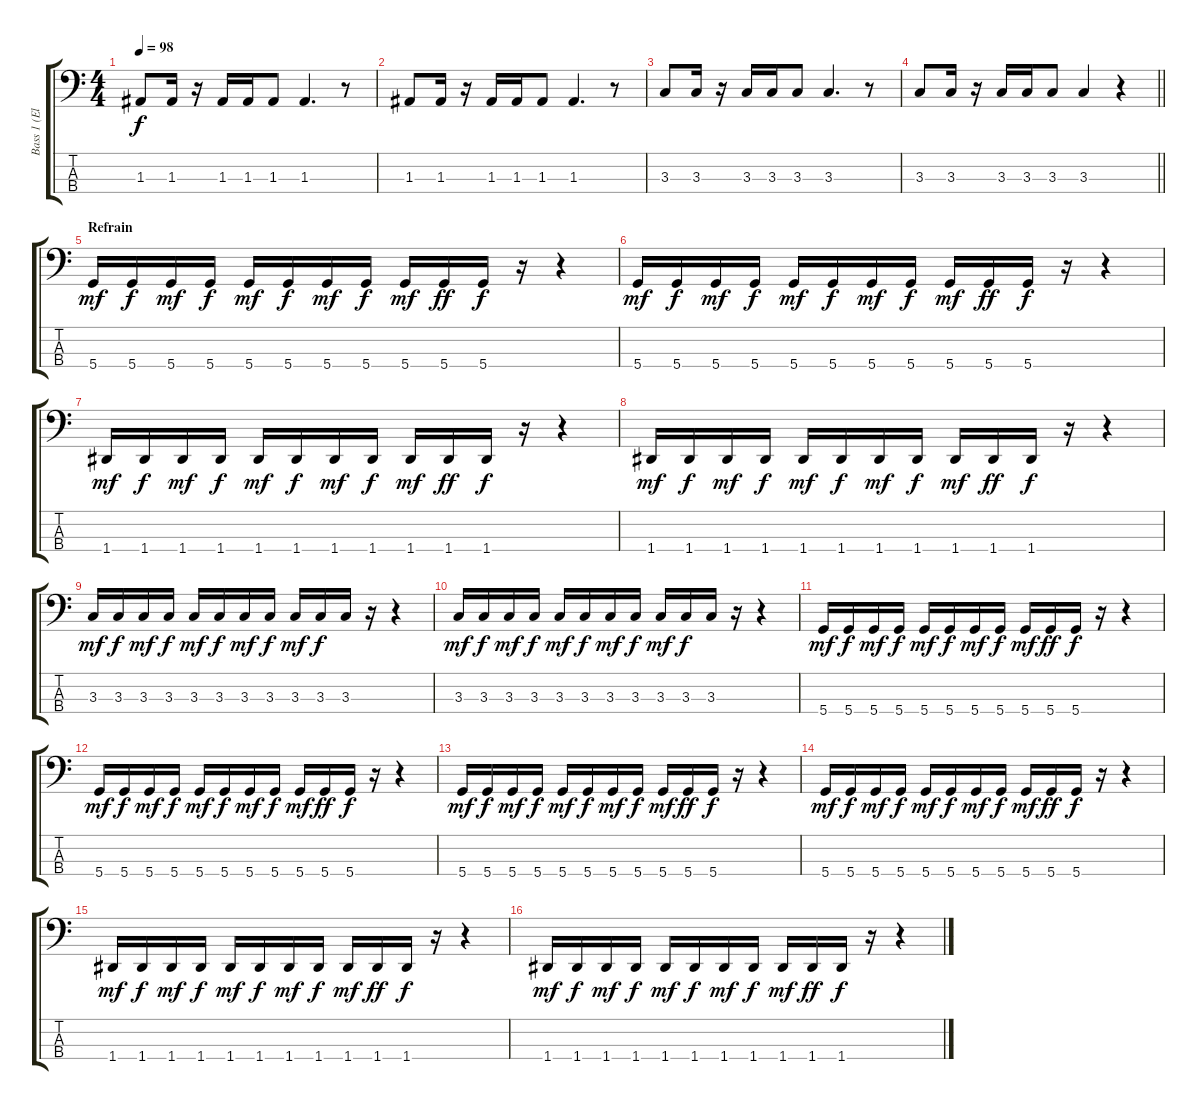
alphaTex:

\track ("Bass 1 (ElBass)" "Bass 1 (El") {instrument electricbassfinger}
\staff {score tabs}
\tuning (G2 D2 A1 D1) {hide}
\ts (4 4)
\tempo 98
\clef f4
\ks c
1.3.8{dy f} 1.3.16 r.16 1.3.16 1.3.16 1.3.8 1.3.4{d} r.8 |
1.3.8 1.3.16 r.16 1.3.16 1.3.16 1.3.8 1.3.4{d} r.8 |
3.3.8 3.3.16 r.16 3.3.16 3.3.16 3.3.8 3.3.4{d} r.8 |
\barLineRight lightlight
3.3.8 3.3.16 r.16 3.3.16 3.3.16 3.3.8 3.3.4 r.4 |
\section ("" "Refrain")
5.4.16{dy mf} 5.4.16{dy f} 5.4.16{dy mf} 5.4.16{dy f} 5.4.16{dy mf} 5.4.16{dy f} 5.4.16{dy mf} 5.4.16{dy f} 5.4.16{dy mf} 5.4.16{dy ff} 5.4.16{dy f} r.16 r.4 |
5.4.16{dy mf} 5.4.16{dy f} 5.4.16{dy mf} 5.4.16{dy f} 5.4.16{dy mf} 5.4.16{dy f} 5.4.16{dy mf} 5.4.16{dy f} 5.4.16{dy mf} 5.4.16{dy ff} 5.4.16{dy f} r.16 r.4 |
1.4.16{dy mf} 1.4.16{dy f} 1.4.16{dy mf} 1.4.16{dy f} 1.4.16{dy mf} 1.4.16{dy f} 1.4.16{dy mf} 1.4.16{dy f} 1.4.16{dy mf} 1.4.16{dy ff} 1.4.16{dy f} r.16 r.4 |
1.4.16{dy mf} 1.4.16{dy f} 1.4.16{dy mf} 1.4.16{dy f} 1.4.16{dy mf} 1.4.16{dy f} 1.4.16{dy mf} 1.4.16{dy f} 1.4.16{dy mf} 1.4.16{dy ff} 1.4.16{dy f} r.16 r.4 |
3.3.16{dy mf} 3.3.16{dy f} 3.3.16{dy mf} 3.3.16{dy f} 3.3.16{dy mf} 3.3.16{dy f} 3.3.16{dy mf} 3.3.16{dy f} 3.3.16{dy mf} 3.3.16{dy f} 3.3.16 r.16 r.4 |
3.3.16{dy mf} 3.3.16{dy f} 3.3.16{dy mf} 3.3.16{dy f} 3.3.16{dy mf} 3.3.16{dy f} 3.3.16{dy mf} 3.3.16{dy f} 3.3.16{dy mf} 3.3.16{dy f} 3.3.16 r.16 r.4 |
5.4.16{dy mf} 5.4.16{dy f} 5.4.16{dy mf} 5.4.16{dy f} 5.4.16{dy mf} 5.4.16{dy f} 5.4.16{dy mf} 5.4.16{dy f} 5.4.16{dy mf} 5.4.16{dy ff} 5.4.16{dy f} r.16 r.4 |
5.4.16{dy mf} 5.4.16{dy f} 5.4.16{dy mf} 5.4.16{dy f} 5.4.16{dy mf} 5.4.16{dy f} 5.4.16{dy mf} 5.4.16{dy f} 5.4.16{dy mf} 5.4.16{dy ff} 5.4.16{dy f} r.16 r.4 |
5.4.16{dy mf} 5.4.16{dy f} 5.4.16{dy mf} 5.4.16{dy f} 5.4.16{dy mf} 5.4.16{dy f} 5.4.16{dy mf} 5.4.16{dy f} 5.4.16{dy mf} 5.4.16{dy ff} 5.4.16{dy f} r.16 r.4 |
5.4.16{dy mf} 5.4.16{dy f} 5.4.16{dy mf} 5.4.16{dy f} 5.4.16{dy mf} 5.4.16{dy f} 5.4.16{dy mf} 5.4.16{dy f} 5.4.16{dy mf} 5.4.16{dy ff} 5.4.16{dy f} r.16 r.4 |
1.4.16{dy mf} 1.4.16{dy f} 1.4.16{dy mf} 1.4.16{dy f} 1.4.16{dy mf} 1.4.16{dy f} 1.4.16{dy mf} 1.4.16{dy f} 1.4.16{dy mf} 1.4.16{dy ff} 1.4.16{dy f} r.16 r.4 |
1.4.16{dy mf} 1.4.16{dy f} 1.4.16{dy mf} 1.4.16{dy f} 1.4.16{dy mf} 1.4.16{dy f} 1.4.16{dy mf} 1.4.16{dy f} 1.4.16{dy mf} 1.4.16{dy ff} 1.4.16{dy f} r.16 r.4
